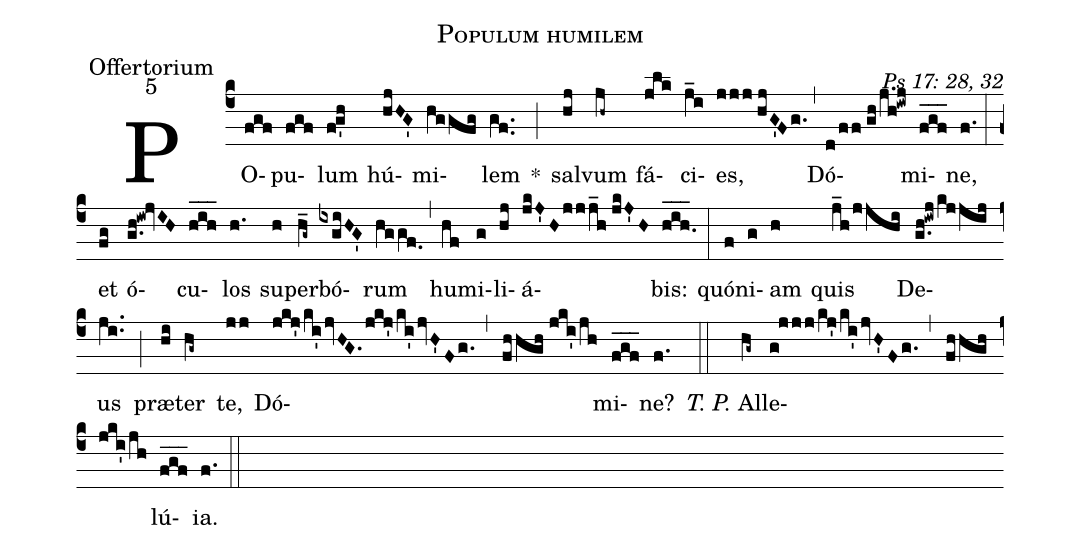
name: Populum humilem;
office-part: Offertorium;
mode: 5;
commentary: Ps 17: 28, 32;
%%
(c4) PO(fgf)pu(fgf)lum(fg'h) hú(hjHG')mi(hggfg)lem(gf..) *(;) sal(hj)vum(jh~) fá(jlk)ci(j_i)es,(jjj//hjG'Fg.) (,) Dó(d/ff//gh/j.h!iwj)mi(f_g_f_)ne,(f.) (:)
et(fg) ó(g.h!iw!jvIH)cu(h_i_h_)los(h.) su(h)per(h_g~)bó(ixgiHG')rum(hggf.0) (,) hu(hf)mi(g)li(hj)á(jkJ'Hjjj_h//jkJ'H)bis:(h_i_h._) (:)
quón(f)i(g)am(h) quis(j_h/jjhi) De(g.h!iwj/kjjij)us(ji..) (;) præ(hi)ter(hg~) te,(jj) Dó(jkj'/ki'jvHG.jkj'/ki'jvH'Fg.,fhhgh//jki'/jh)mi(f_g_f_)ne?(f.) (::)
<i>T. P.</i> Al(hg~)le(g!jjj/kj'/ki'/jvH'F/g.,fh/hgh//jki'/jh)lú(fgf___)ia.(f.) (::)
